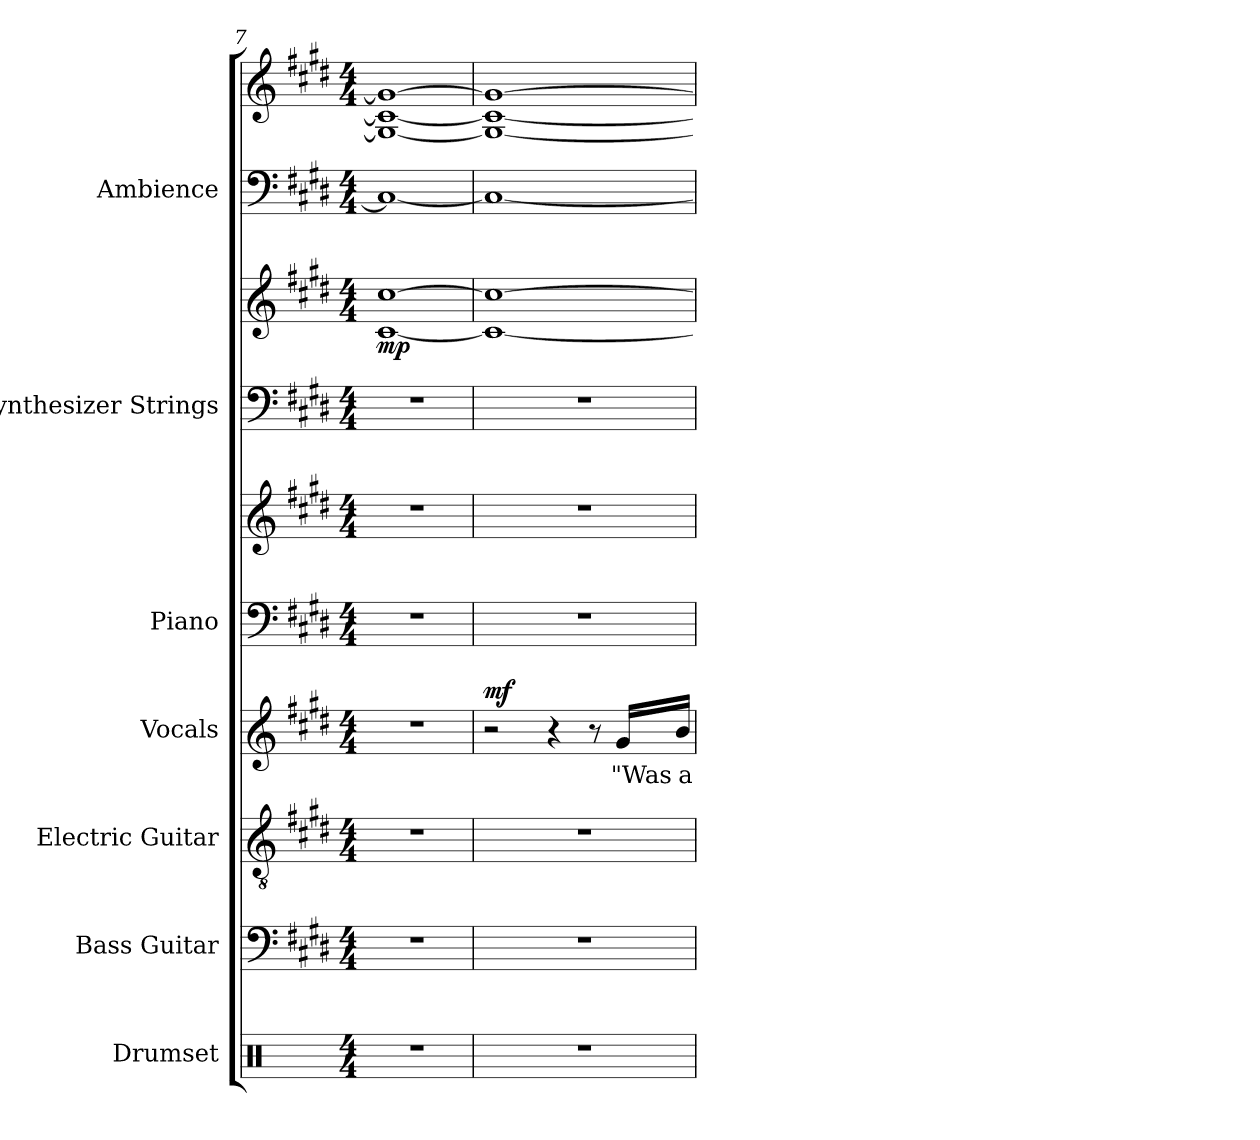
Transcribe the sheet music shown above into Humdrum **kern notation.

**kern	**kern	**kern	**kern	**text	**dynam	**kern	**kern	**kern	**kern	**dynam	**kern	**kern
*part7	*part6	*part5	*part4	*part4	*part4	*part3	*part3	*part2	*part2	*part2	*part1	*part1
*staff10	*staff9	*staff8	*staff7	*staff7	*staff7	*staff6	*staff5	*staff4	*staff3	*staff3/4	*staff2	*staff1
*I"Drumset	*I"Bass Guitar	*I"Electric Guitar	*I"Vocals	*	*	*I"Piano	*	*I"Synthesizer Strings	*	*	*I"Ambience	*
*I'D. Set	*I'B. Guit.	*I'E. Guit.	*I'Voc.	*	*	*I'Pno.	*	*I'Syn. Str.	*	*	*I'Amb.	*
*clefX	*clefF4	*clefGv2	*clefG2	*	*	*clefF4	*clefG2	*clefF4	*clefG2	*	*clefF4	*clefG2
*	*ITrd7c12	*	*	*	*	*	*	*	*	*	*	*
*k[]	*k[f#c#g#d#]	*k[f#c#g#d#]	*k[f#c#g#d#]	*	*	*k[f#c#g#d#]	*k[f#c#g#d#]	*k[f#c#g#d#]	*k[f#c#g#d#]	*	*k[f#c#g#d#]	*k[f#c#g#d#]
*M4/4	*M4/4	*M4/4	*M4/4	*	*	*M4/4	*M4/4	*M4/4	*M4/4	*	*M4/4	*M4/4
=7	=7	=7	=7	=7	=7	=7	=7	=7	=7	=7	=7	=7
!	!	!	!	!	!	!	!	!	!	!LO:DY:b	!	!
1r	1r	1r	1r	.	.	1r	1r	1r	[1c# [1cc#	mp	1C#_	1G#_ 1c#_ 1g#_
=8	=8	=8	=8	=8	=8	=8	=8	=8	=8	=8	=8	=8
!	!	!	!	!	!LO:DY:b	!	!	!	!	!	!	!
1r	1r	1r	2r	.	mf	1r	1r	1r	1c#_ 1cc#_	.	1C#_	1G#_ 1c#_ 1g#_
.	.	.	4r	.	.	.	.	.	.	.	.	.
.	.	.	8r	.	.	.	.	.	.	.	.	.
!	!	!	!	!LO:LY:b	!	!	!	!	!	!	!	!
.	.	.	16g#/LL	"Was	.	.	.	.	.	.	.	.
!	!	!	!	!LO:LY:b	!	!	!	!	!	!	!	!
.	.	.	16b/JJ	a	.	.	.	.	.	.	.	.
=	=	=	=	=	=	=	=	=	=	=	=	=
*-	*-	*-	*-	*-	*-	*-	*-	*-	*-	*-	*-	*-
